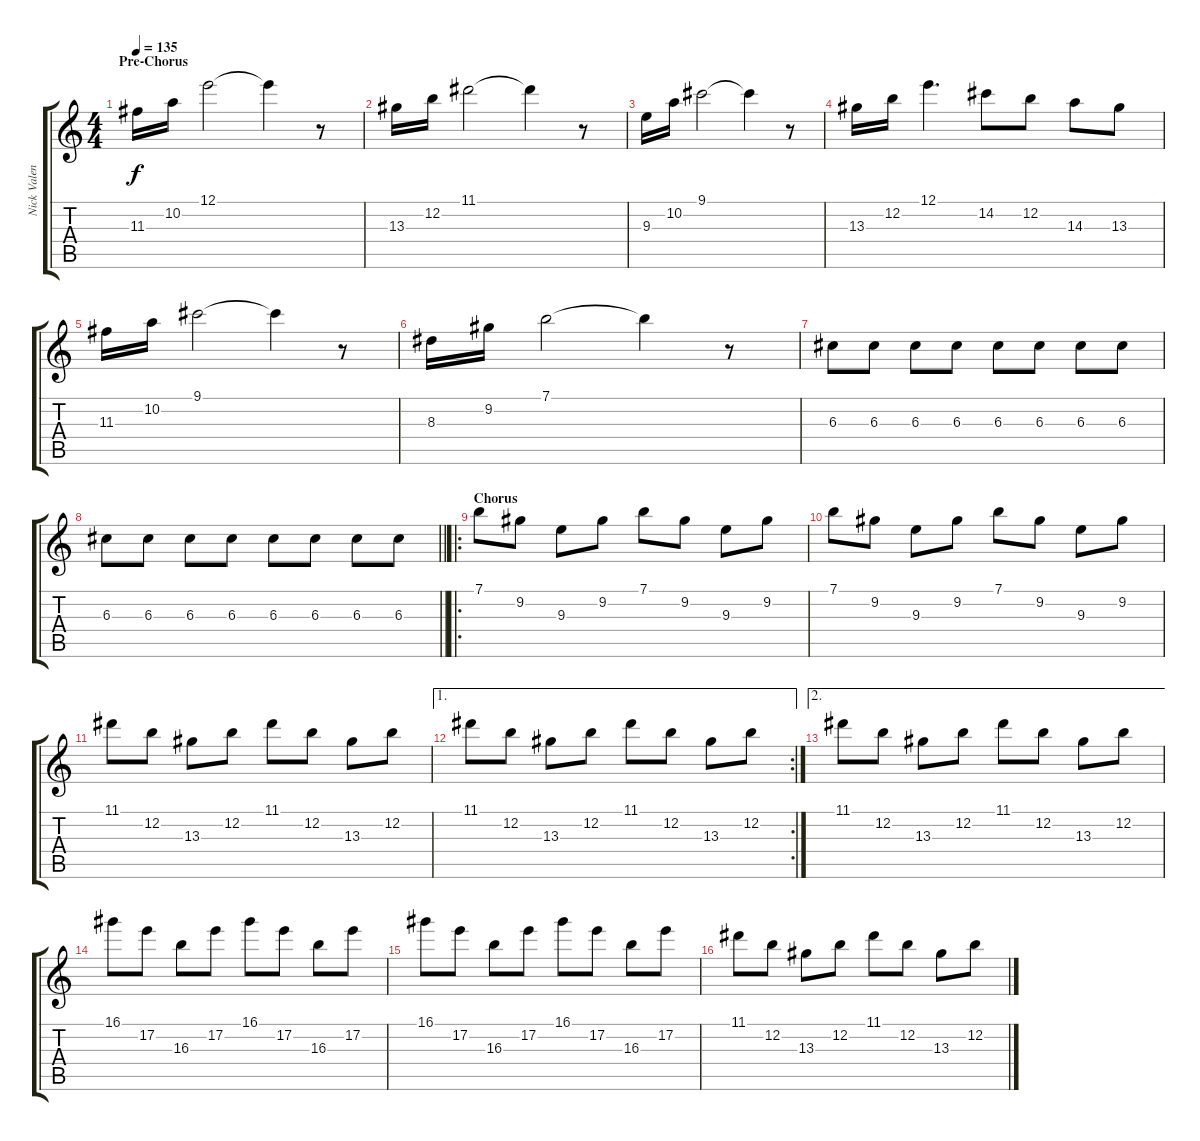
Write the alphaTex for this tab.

\track ("Nick Valensi" "Nick Valen") {instrument overdrivenguitar}
\staff {score tabs}
\tuning (E4 B3 G3 D3 A2 E2) {hide}
\ts (4 4)
\section ("" "Pre-Chorus")
\tempo 135
\clef g2
\ks c
11.3.16{dy f} 10.2.16 12.1.2 12.1{t}.4 r.8 |
13.3.16 12.2.16 11.1.2 11.1{t}.4 r.8 |
9.3.16 10.2.16 9.1.2 9.1{t}.4 r.8 |
13.3.16 12.2.16 12.1.4{d} 14.2.8 12.2.8 14.3.8 13.3.8 |
11.3.16 10.2.16 9.1.2 9.1{t}.4 r.8 |
8.3.16 9.2.16 7.1.2 7.1{t}.4 r.8 |
6.3.8 6.3.8 6.3.8 6.3.8 6.3.8 6.3.8 6.3.8 6.3.8 |
\barLineRight lightlight
6.3.8 6.3.8 6.3.8 6.3.8 6.3.8 6.3.8 6.3.8 6.3.8 |
\ro
\section ("" "Chorus")
7.1.8 9.2.8 9.3.8 9.2.8 7.1.8 9.2.8 9.3.8 9.2.8 |
7.1.8 9.2.8 9.3.8 9.2.8 7.1.8 9.2.8 9.3.8 9.2.8 |
11.1.8 12.2.8 13.3.8 12.2.8 11.1.8 12.2.8 13.3.8 12.2.8 |
\ae 1
\rc 2
11.1.8 12.2.8 13.3.8 12.2.8 11.1.8 12.2.8 13.3.8 12.2.8 |
\ae 2
11.1.8 12.2.8 13.3.8 12.2.8 11.1.8 12.2.8 13.3.8 12.2.8 |
16.1.8 17.2.8 16.3.8 17.2.8 16.1.8 17.2.8 16.3.8 17.2.8 |
16.1.8 17.2.8 16.3.8 17.2.8 16.1.8 17.2.8 16.3.8 17.2.8 |
11.1.8 12.2.8 13.3.8 12.2.8 11.1.8 12.2.8 13.3.8 12.2.8
